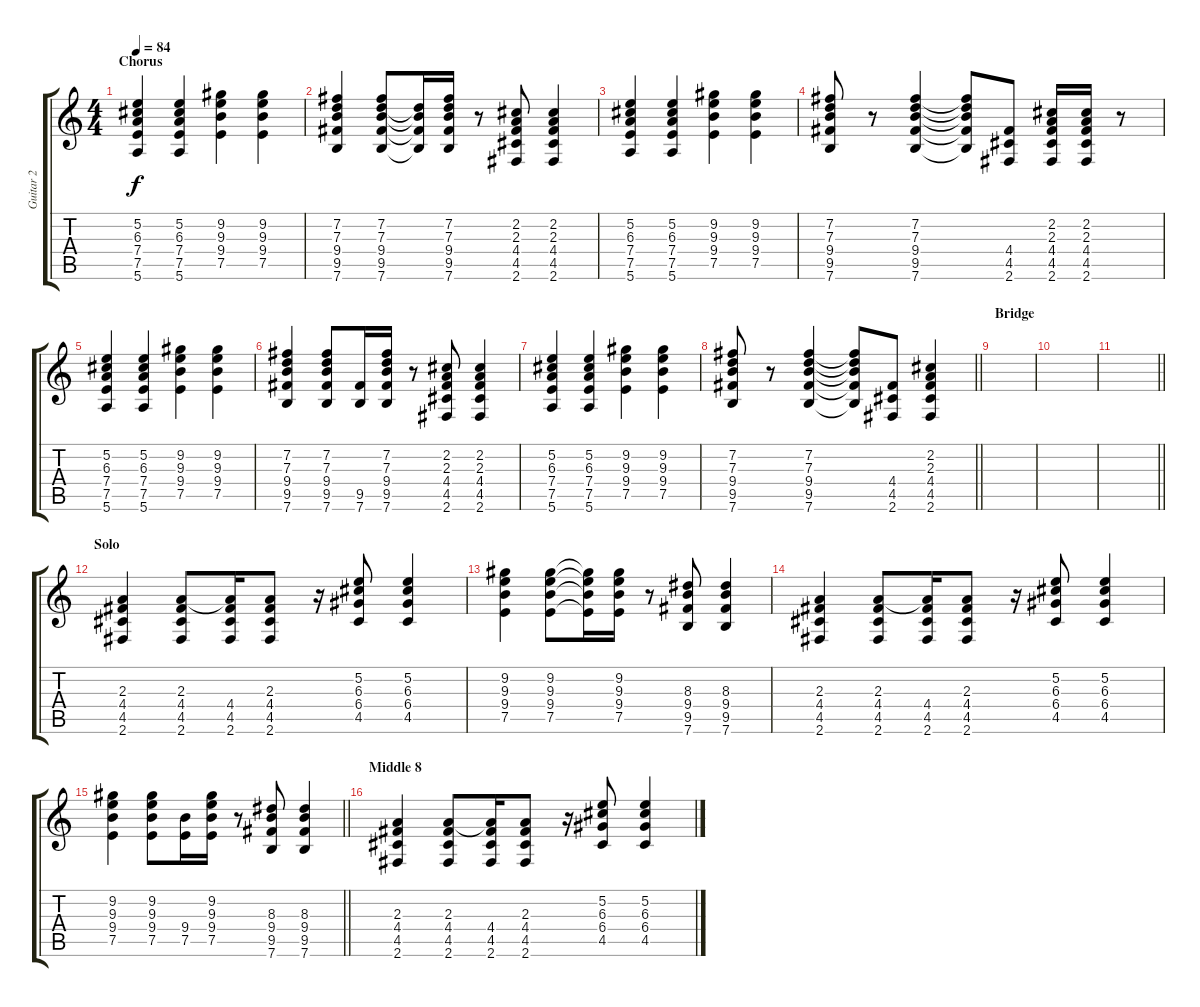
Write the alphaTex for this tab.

\track ("Guitar 2" "Guitar 2") {instrument overdrivenguitar}
\staff {score tabs}
\tuning (E4 B3 G3 D3 A2 E2) {hide}
\ts (4 4)
\section ("" "Chorus")
\tempo 84
\clef g2
\ks c
(5.2 6.3 7.4 7.5 5.6).4{dy f} (5.2 6.3 7.4 7.5 5.6).4 (9.2 9.3 9.4 7.5).4 (9.2 9.3 9.4 7.5).4 |
(7.2 7.3 9.4 9.5 7.6).4 (7.2 7.3 9.4 9.5 7.6).8 (7.3{t} 9.4{t} 9.5{t} 7.6{t}).16 (7.2 7.3 9.4 9.5 7.6).16 r.8 (2.2 2.3 4.4 4.5 2.6).8 (2.2 2.3 4.4 4.5 2.6).4 |
(5.2 6.3 7.4 7.5 5.6).4 (5.2 6.3 7.4 7.5 5.6).4 (9.2 9.3 9.4 7.5).4 (9.2 9.3 9.4 7.5).4 |
(7.2 7.3 9.4 9.5 7.6).8 r.8 (7.2 7.3 9.4 9.5 7.6).4 (7.2{t} 7.3{t} 9.4{t} 9.5{t} 7.6{t}).8 (4.4 4.5 2.6).8 (2.2 2.3 4.4 4.5 2.6).16 (2.2 2.3 4.4 4.5 2.6).16 r.8 |
(5.2 6.3 7.4 7.5 5.6).4 (5.2 6.3 7.4 7.5 5.6).4 (9.2 9.3 9.4 7.5).4 (9.2 9.3 9.4 7.5).4 |
(7.2 7.3 9.4 9.5 7.6).4 (7.2 7.3 9.4 9.5 7.6).8 (9.5 7.6).16 (7.2 7.3 9.4 9.5 7.6).16 r.8 (2.2 2.3 4.4 4.5 2.6).8 (2.2 2.3 4.4 4.5 2.6).4 |
(5.2 6.3 7.4 7.5 5.6).4 (5.2 6.3 7.4 7.5 5.6).4 (9.2 9.3 9.4 7.5).4 (9.2 9.3 9.4 7.5).4 |
\barLineRight lightlight
(7.2 7.3 9.4 9.5 7.6).8 r.8 (7.2 7.3 9.4 9.5 7.6).4 (7.2{t} 7.3{t} 9.4{t} 9.5{t} 7.6{t}).8 (4.4 4.5 2.6).8 (2.2 2.3 4.4 4.5 2.6).4 |
\section ("" "Bridge")
|
|
\barLineRight lightlight
|
\section ("" "Solo")
(2.3 4.4 4.5 2.6).4 (2.3 4.4 4.5 2.6).8 (2.3{t} 4.4 4.5 2.6).16 (2.3 4.4 4.5 2.6).8 r.16 (5.2 6.3 6.4 4.5).8 (5.2 6.3 6.4 4.5).4 |
(9.2 9.3 9.4 7.5).4 (9.2 9.3 9.4 7.5).8 (9.2{t} 9.3{t} 9.4{t} 7.5{t}).16 (9.2 9.3 9.4 7.5).16 r.8 (8.3 9.4 9.5 7.6).8 (8.3 9.4 9.5 7.6).4 |
(2.3 4.4 4.5 2.6).4 (2.3 4.4 4.5 2.6).8 (2.3{t} 4.4 4.5 2.6).16 (2.3 4.4 4.5 2.6).8 r.16 (5.2 6.3 6.4 4.5).8 (5.2 6.3 6.4 4.5).4 |
\barLineRight lightlight
(9.2 9.3 9.4 7.5).4 (9.2 9.3 9.4 7.5).8 (9.4 7.5).16 (9.2 9.3 9.4 7.5).16 r.8 (8.3 9.4 9.5 7.6).8 (8.3 9.4 9.5 7.6).4 |
\section ("" "Middle 8")
(2.3 4.4 4.5 2.6).4 (2.3 4.4 4.5 2.6).8 (2.3{t} 4.4 4.5 2.6).16 (2.3 4.4 4.5 2.6).8 r.16 (5.2 6.3 6.4 4.5).8 (5.2 6.3 6.4 4.5).4
